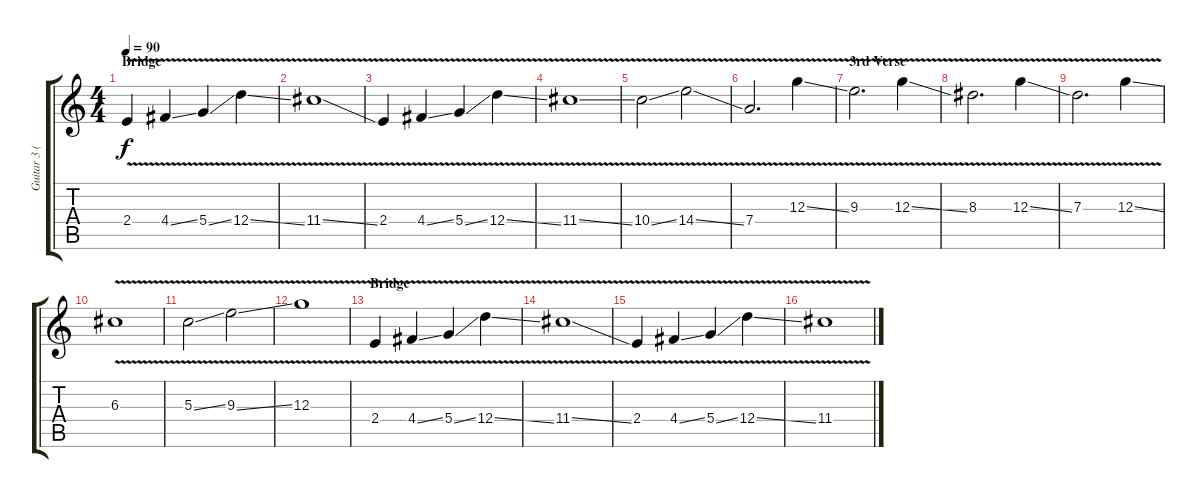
\track ("Guitar 3 (Rick Nielsen)" "Guitar 3 (") {instrument overdrivenguitar}
\staff {score tabs}
\tuning (E4 B3 G3 D3 A2 E2) {hide}
\ts (4 4)
\section ("" "Bridge")
\tempo 90
\clef g2
\ks c
2.4{v}.4{dy f} 4.4{v ss}.4 5.4{v ss}.4 12.4{v ss}.4 |
11.4{v ss}.1 |
2.4{v}.4 4.4{v ss}.4 5.4{v ss}.4 12.4{v ss}.4 |
11.4{v ss}.1 |
10.4{v ss}.2 14.4{v ss}.2 |
7.4{v}.2{d} 12.3{v ss}.4 |
\section ("" "3rd Verse")
9.3{v}.2{d} 12.3{v ss}.4 |
8.3{v}.2{d} 12.3{v ss}.4 |
7.3{v}.2{d} 12.3{v ss}.4 |
6.3{v}.1 |
5.3{v ss}.2 9.3{v ss}.2 |
12.3{v}.1 |
\section ("" "Bridge")
2.4{v}.4 4.4{v ss}.4 5.4{v ss}.4 12.4{v ss}.4 |
11.4{v ss}.1 |
2.4{v}.4 4.4{v ss}.4 5.4{v ss}.4 12.4{v ss}.4 |
11.4{v ss}.1
